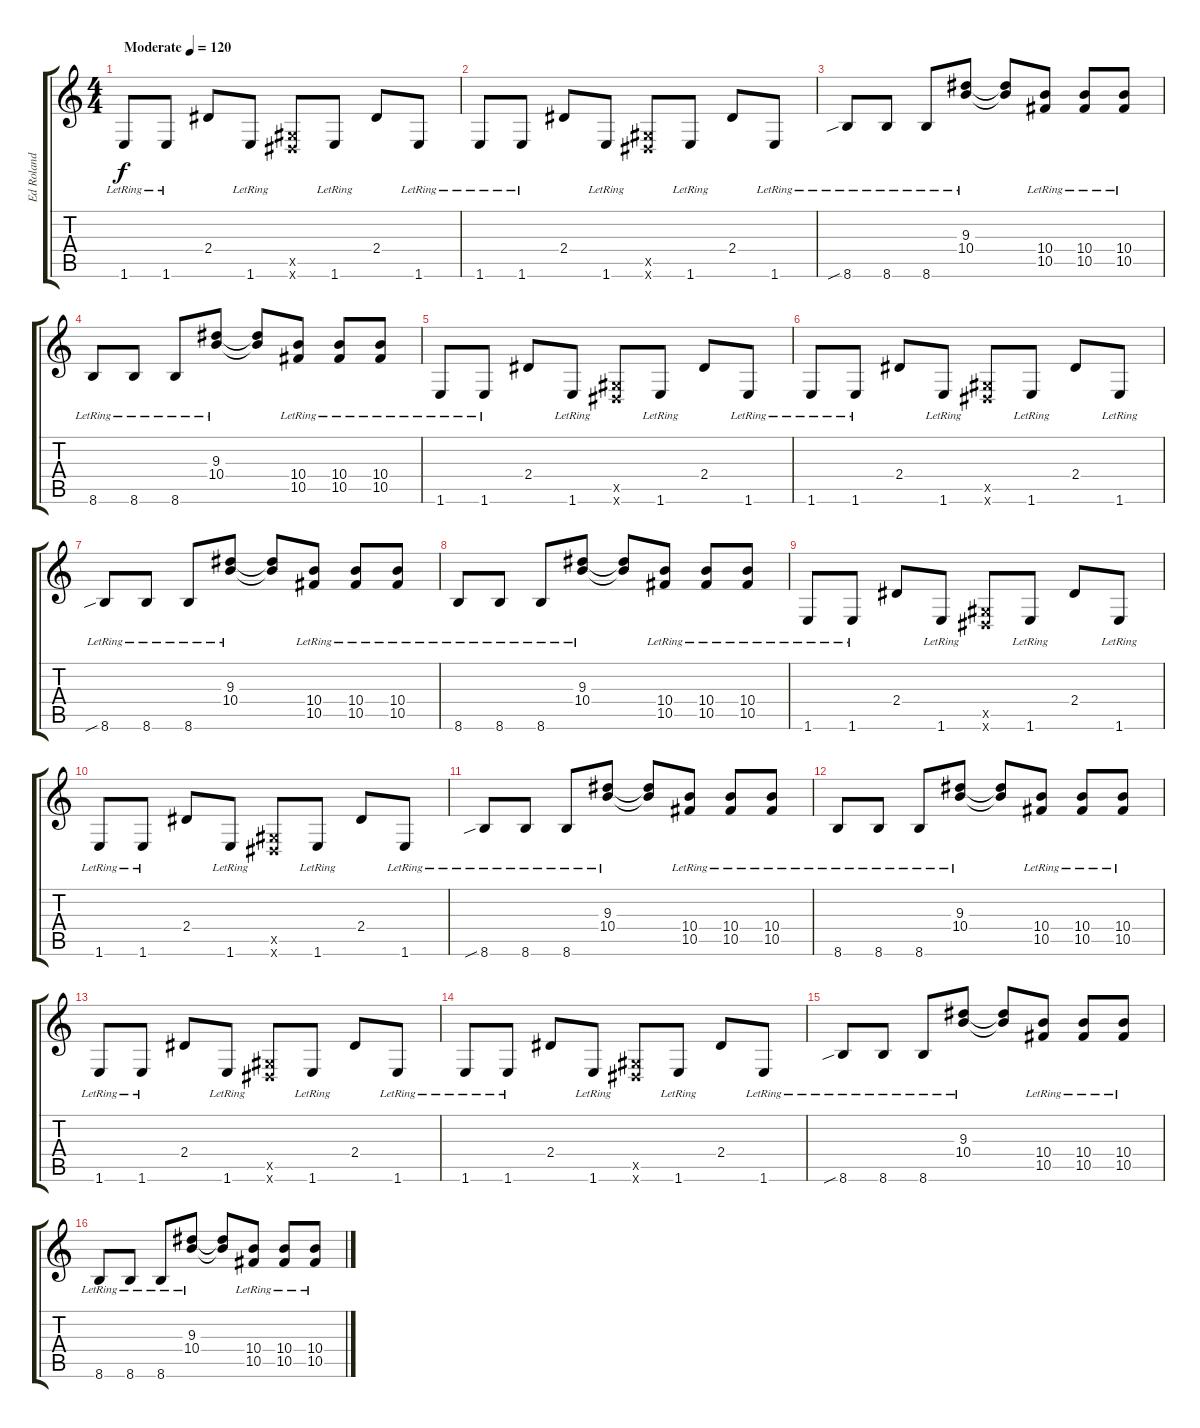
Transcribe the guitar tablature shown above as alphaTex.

\track ("Ed Roland" "Ed Roland") {instrument acousticguitarsteel}
\staff {score tabs}
\tuning (Eb4 Bb3 Gb3 Db3 Ab2 Eb2) {hide}
\ts (4 4)
\tempo (120 "Moderate")
\clef g2
\ks c
1.6{lr}.8{dy f instrument acousticguitarsteel} 1.6{lr}.8 2.4.8 1.6{lr}.8 (0.5{x} 0.6{x}).8 1.6{lr}.8 2.4.8 1.6{lr}.8 |
1.6{lr}.8 1.6{lr}.8 2.4.8 1.6{lr}.8 (0.5{x} 0.6{x}).8 1.6{lr}.8 2.4.8 1.6{lr}.8 |
8.6{sib lr}.8 8.6{lr}.8 8.6{lr}.8 (9.3{lr} 10.4{lr}).8 (9.3{t} 10.4{t}).8 (10.4{lr} 10.5).8 (10.4{lr} 10.5).8 (10.4{lr} 10.5).8 |
8.6{lr}.8 8.6{lr}.8 8.6{lr}.8 (9.3{lr} 10.4{lr}).8 (9.3{t} 10.4{t}).8 (10.4{lr} 10.5).8 (10.4{lr} 10.5).8 (10.4{lr} 10.5).8 |
1.6{lr}.8 1.6{lr}.8 2.4.8 1.6{lr}.8 (0.5{x} 0.6{x}).8 1.6{lr}.8 2.4.8 1.6{lr}.8 |
1.6{lr}.8 1.6{lr}.8 2.4.8 1.6{lr}.8 (0.5{x} 0.6{x}).8 1.6{lr}.8 2.4.8 1.6{lr}.8 |
8.6{sib lr}.8 8.6{lr}.8 8.6{lr}.8 (9.3{lr} 10.4{lr}).8 (9.3{t} 10.4{t}).8 (10.4{lr} 10.5).8 (10.4{lr} 10.5).8 (10.4{lr} 10.5).8 |
8.6{lr}.8 8.6{lr}.8 8.6{lr}.8 (9.3{lr} 10.4{lr}).8 (9.3{t} 10.4{t}).8 (10.4{lr} 10.5).8 (10.4{lr} 10.5).8 (10.4{lr} 10.5).8 |
1.6{lr}.8 1.6{lr}.8 2.4.8 1.6{lr}.8 (0.5{x} 0.6{x}).8 1.6{lr}.8 2.4.8 1.6{lr}.8 |
1.6{lr}.8 1.6{lr}.8 2.4.8 1.6{lr}.8 (0.5{x} 0.6{x}).8 1.6{lr}.8 2.4.8 1.6{lr}.8 |
8.6{sib lr}.8 8.6{lr}.8 8.6{lr}.8 (9.3{lr} 10.4{lr}).8 (9.3{t} 10.4{t}).8 (10.4{lr} 10.5).8 (10.4{lr} 10.5).8 (10.4{lr} 10.5).8 |
8.6{lr}.8 8.6{lr}.8 8.6{lr}.8 (9.3{lr} 10.4{lr}).8 (9.3{t} 10.4{t}).8 (10.4{lr} 10.5).8 (10.4{lr} 10.5).8 (10.4{lr} 10.5).8 |
1.6{lr}.8 1.6{lr}.8 2.4.8 1.6{lr}.8 (0.5{x} 0.6{x}).8 1.6{lr}.8 2.4.8 1.6{lr}.8 |
1.6{lr}.8 1.6{lr}.8 2.4.8 1.6{lr}.8 (0.5{x} 0.6{x}).8 1.6{lr}.8 2.4.8 1.6{lr}.8 |
8.6{sib lr}.8 8.6{lr}.8 8.6{lr}.8 (9.3{lr} 10.4{lr}).8 (9.3{t} 10.4{t}).8 (10.4{lr} 10.5).8 (10.4{lr} 10.5).8 (10.4{lr} 10.5).8 |
8.6{lr}.8 8.6{lr}.8 8.6{lr}.8 (9.3{lr} 10.4{lr}).8 (9.3{t} 10.4{t}).8 (10.4{lr} 10.5).8 (10.4{lr} 10.5).8 (10.4{lr} 10.5).8
